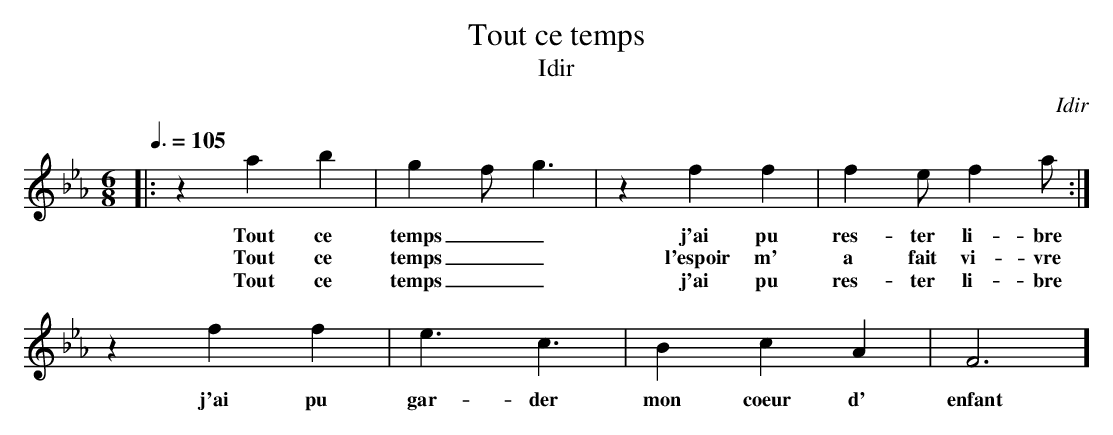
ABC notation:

X:1
T:Tout ce temps
C:Idir
T:Idir
L:1/4
M:6/8
Q:3/8=105
K:Eb
|: z a b | g f/ g3/2 | z f f | f e/ f a/ :| $
w: Tout ce temps__ j'ai pu res-ter li-bre
w: Tout ce temps__ l'espoir m' a fait vi-vre
w: Tout ce temps__ j'ai pu res-ter li-bre
z f f | e3/2 c3/2 | B c A | F3 ]
w: j'ai pu gar-der mon coeur d' enfant
